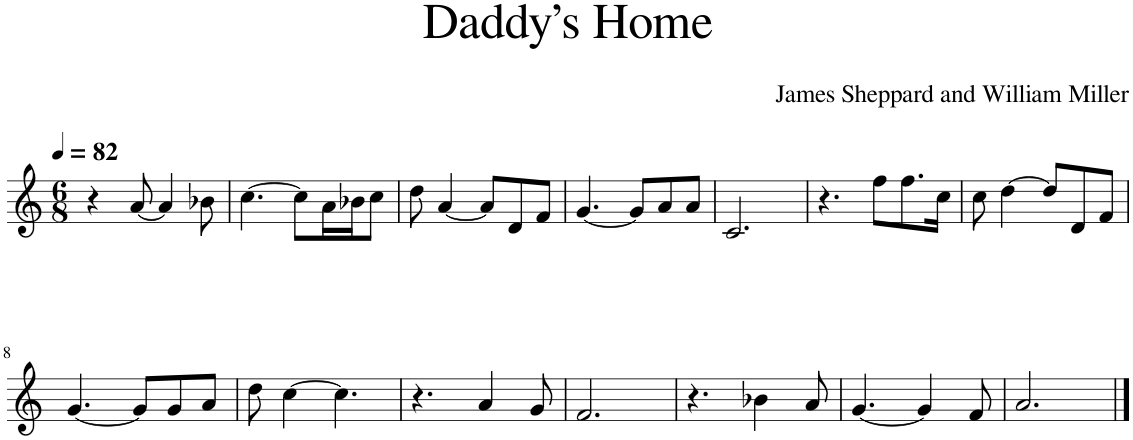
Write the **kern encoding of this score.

**kern
*part1
*staff1
*I"Piano
*I'Pno.
*clefG2
*k[]
*M6/8
*MM82
=1
4r
[8a/
4a/]
8b-X\
=2
[4.cc\
8cc\L]
16a\L
16b-X\J
8cc\J
=3
8dd\
[4a/
8a/L]
8d/
8f/J
=4
[4.g/
8g/L]
8a/
8a/J
=5
2.c/
=6
4.r
8ff\L
8.ff\
16cc\Jk
=7
8cc\
[4dd\
8dd/L]
8d/
8f/J
!!LO:LB:g=z
=8
[4.g/
8g/L]
8g/
8a/J
=9
8dd\
[4cc\
4.cc\]
=10
4.r
4a/
8g/
=11
2.f/
=12
4.r
4b-X\
8a/
=13
[4.g/
4g/]
8f/
=14
2.a/
==
*-
